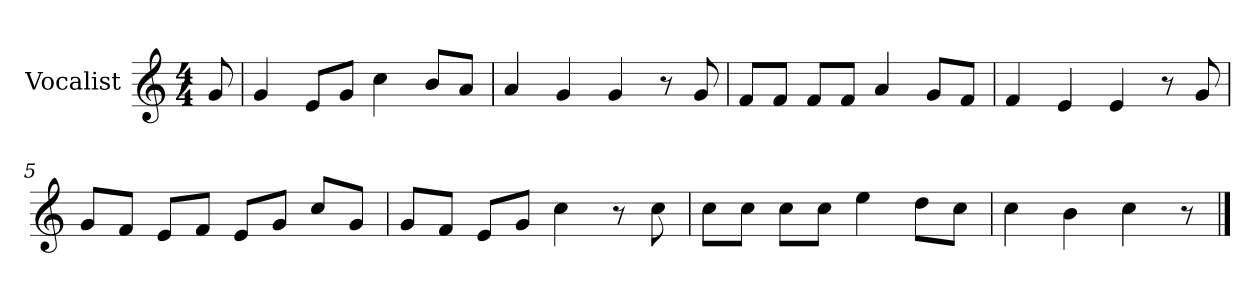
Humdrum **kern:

**kern
*part1
*staff1
*I"Vocalist
*k[]
*C:
*M4/4
=
8g
=1
4g
8eL
8gJ
4cc
8bL
8aJ
=2
4a
4g
4g
8r
8g
=3
8fL
8fJ
8fL
8fJ
4a
8gL
8fJ
=4
4f
4e
4e
8r
8g
=5
8gL
8fJ
8eL
8fJ
8eL
8gJ
8ccL
8gJ
=6
8gL
8fJ
8eL
8gJ
4cc
8r
8cc
=7
8ccL
8ccJ
8ccL
8ccJ
4ee
8ddL
8ccJ
=8
4cc
4b
4cc
8r
==
*-
